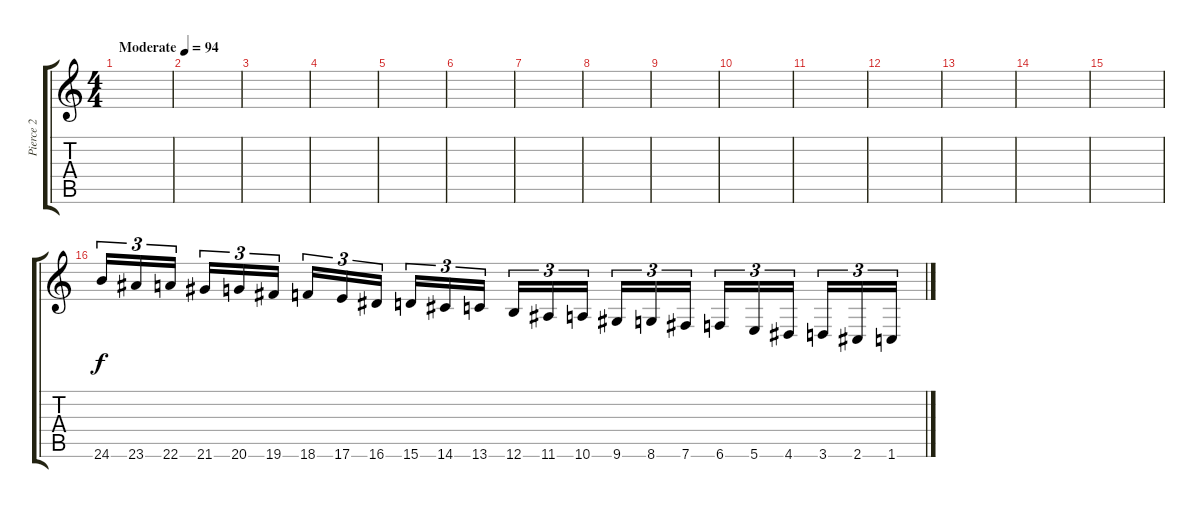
\track ("Pierce 2" "Pierce 2") {instrument distortionguitar}
\staff {score tabs}
\tuning (Db4 Ab3 E3 B2 Gb2 B1) {hide}
\ts (4 4)
\tempo (94 "Moderate")
\clef g2
\ks c
|
|
|
|
|
|
|
|
|
|
|
|
|
|
|
24.6.16{tu (3 2) instrument guitarfretnoise} 23.6.16{tu (3 2)} 22.6.16{tu (3 2) beam splitsecondary} 21.6.16{tu (3 2)} 20.6.16{tu (3 2)} 19.6.16{tu (3 2)} 18.6.16{tu (3 2)} 17.6.16{tu (3 2)} 16.6.16{tu (3 2) beam splitsecondary} 15.6.16{tu (3 2)} 14.6.16{tu (3 2)} 13.6.16{tu (3 2)} 12.6.16{tu (3 2)} 11.6.16{tu (3 2)} 10.6.16{tu (3 2) beam splitsecondary} 9.6.16{tu (3 2)} 8.6.16{tu (3 2)} 7.6.16{tu (3 2)} 6.6.16{tu (3 2)} 5.6.16{tu (3 2)} 4.6.16{tu (3 2) beam splitsecondary} 3.6.16{tu (3 2)} 2.6.16{tu (3 2)} 1.6.16{tu (3 2)}
